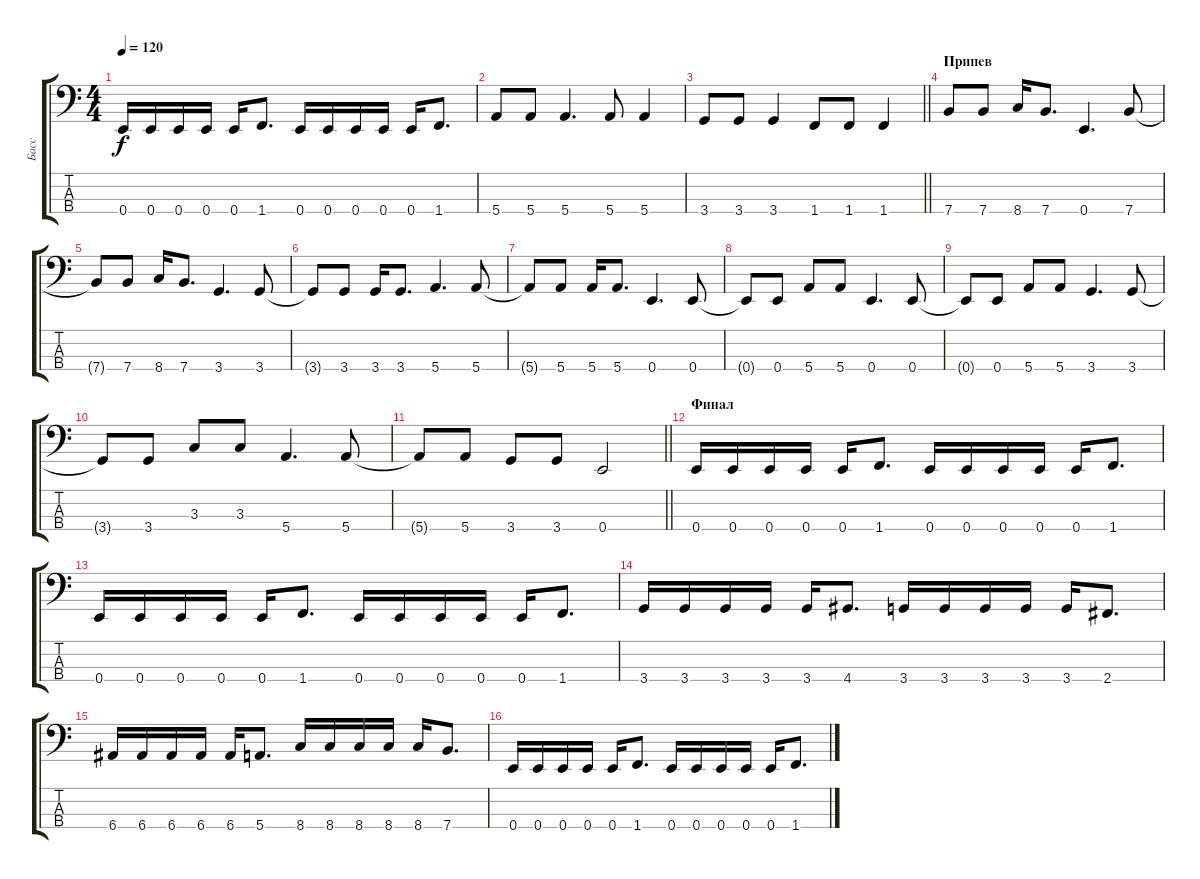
\track ("Басс" "Басс") {instrument electricbassfinger}
\staff {score tabs}
\tuning (G2 D2 A1 E1) {hide}
\ts (4 4)
\tempo 120
\clef f4
\ks c
0.4.16{dy f} 0.4.16 0.4.16 0.4.16 0.4.16 1.4.8{d} 0.4.16 0.4.16 0.4.16 0.4.16 0.4.16 1.4.8{d} |
5.4.8 5.4.8 5.4.4{d} 5.4.8 5.4.4 |
\barLineRight lightlight
3.4.8 3.4.8 3.4.4 1.4.8 1.4.8 1.4.4 |
\section ("" "Припев")
7.4.8 7.4.8 8.4.16 7.4.8{d} 0.4.4{d} 7.4.8 |
7.4{t}.8 7.4.8 8.4.16 7.4.8{d} 3.4.4{d} 3.4.8 |
3.4{t}.8 3.4.8 3.4.16 3.4.8{d} 5.4.4{d} 5.4.8 |
5.4{t}.8 5.4.8 5.4.16 5.4.8{d} 0.4.4{d} 0.4.8 |
0.4{t}.8 0.4.8 5.4.8 5.4.8 0.4.4{d} 0.4.8 |
0.4{t}.8 0.4.8 5.4.8 5.4.8 3.4.4{d} 3.4.8 |
3.4{t}.8 3.4.8 3.3.8 3.3.8 5.4.4{d} 5.4.8 |
\barLineRight lightlight
5.4{t}.8 5.4.8 3.4.8 3.4.8 0.4.2 |
\section ("" "Финал")
0.4.16 0.4.16 0.4.16 0.4.16 0.4.16 1.4.8{d} 0.4.16 0.4.16 0.4.16 0.4.16 0.4.16 1.4.8{d} |
0.4.16 0.4.16 0.4.16 0.4.16 0.4.16 1.4.8{d} 0.4.16 0.4.16 0.4.16 0.4.16 0.4.16 1.4.8{d} |
3.4.16 3.4.16 3.4.16 3.4.16 3.4.16 4.4.8{d} 3.4.16 3.4.16 3.4.16 3.4.16 3.4.16 2.4.8{d} |
6.4.16 6.4.16 6.4.16 6.4.16 6.4.16 5.4.8{d} 8.4.16 8.4.16 8.4.16 8.4.16 8.4.16 7.4.8{d} |
0.4.16 0.4.16 0.4.16 0.4.16 0.4.16 1.4.8{d} 0.4.16 0.4.16 0.4.16 0.4.16 0.4.16 1.4.8{d}
